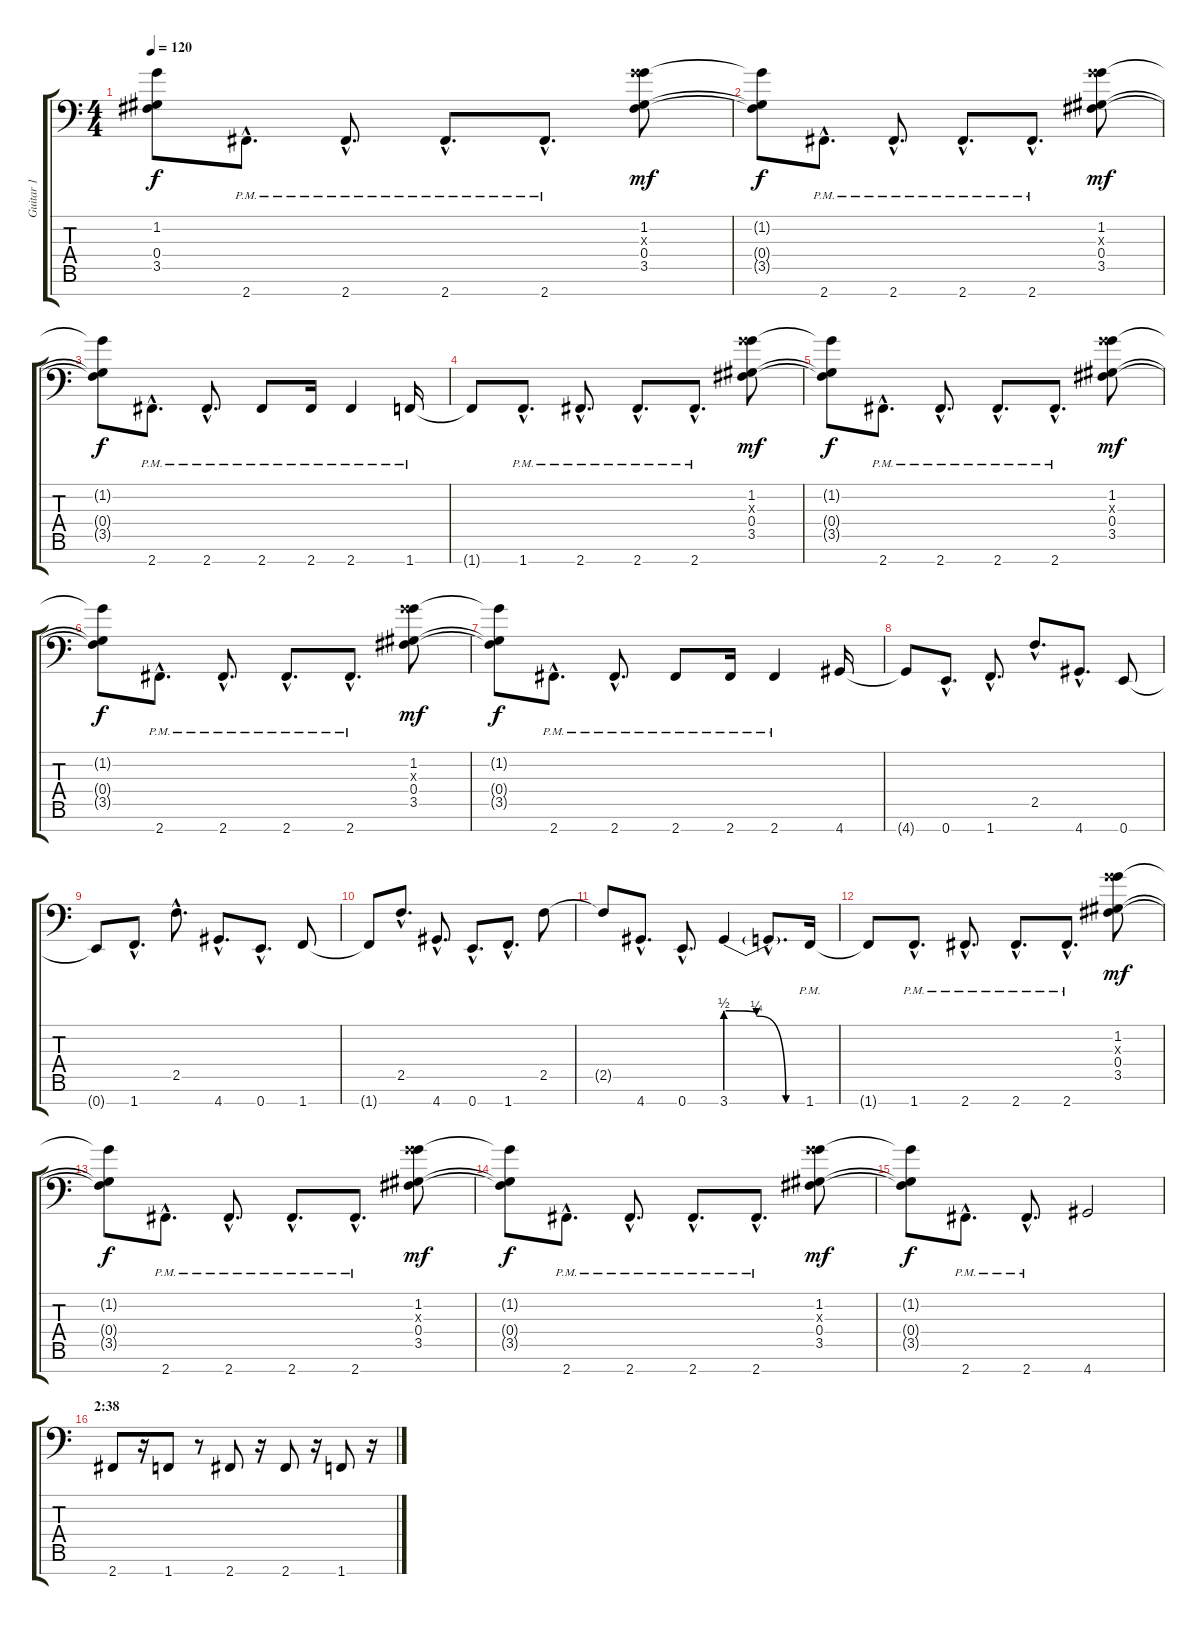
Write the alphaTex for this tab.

\track ("Guitar 1" "Guitar 1") {instrument distortionguitar}
\staff {score tabs}
\tuning (Bb3 Gb3 Db3 Ab2 Eb2 Bb1 E1) {hide}
\ts (4 4)
\tempo 120
\clef f4
\ks c
(1.2{t} 0.4{t} 3.5{t}).8{dy f} 2.7{hac pm}.8{d} 2.7{hac pm}.8{d} 2.7{hac pm}.8{d} 2.7{hac pm}.8{d} (1.2 6.3{x} 0.4 3.5).8{dy mf} |
(1.2{t} 0.4{t} 3.5{t}).8{dy f} 2.7{hac pm}.8{d} 2.7{hac pm}.8{d} 2.7{hac pm}.8{d} 2.7{hac pm}.8{d} (1.2 6.3{x} 0.4 3.5).8{dy mf} |
(1.2{t} 0.4{t} 3.5{t}).8{dy f} 2.7{hac pm}.8{d} 2.7{hac pm}.8{d} 2.7{pm}.8 2.7{pm}.16 2.7{pm}.4 1.7{pm}.16 |
1.7{t}.8 1.7{hac pm}.8{d} 2.7{hac pm}.8{d} 2.7{hac pm}.8{d} 2.7{hac pm}.8{d} (1.2 6.3{x} 0.4 3.5).8{dy mf} |
(1.2{t} 0.4{t} 3.5{t}).8{dy f} 2.7{hac pm}.8{d} 2.7{hac pm}.8{d} 2.7{hac pm}.8{d} 2.7{hac pm}.8{d} (1.2 6.3{x} 0.4 3.5).8{dy mf} |
(1.2{t} 0.4{t} 3.5{t}).8{dy f} 2.7{hac pm}.8{d} 2.7{hac pm}.8{d} 2.7{hac pm}.8{d} 2.7{hac pm}.8{d} (1.2 6.3{x} 0.4 3.5).8{dy mf} |
(1.2{t} 0.4{t} 3.5{t}).8{dy f} 2.7{hac pm}.8{d} 2.7{hac pm}.8{d} 2.7{pm}.8 2.7{pm}.16 2.7{pm}.4 4.7.16 |
4.7{t}.8 0.7{hac}.8{d} 1.7{hac}.8{d} 2.5{hac}.8{d} 4.7{hac}.8{d} 0.7.8 |
0.7{t}.8 1.7{hac}.8{d} 2.5{hac}.8{d} 4.7{hac}.8{d} 0.7{hac}.8{d} 1.7.8 |
1.7{t}.8 2.5{hac}.8{d} 4.7{hac}.8{d} 0.7{hac}.8{d} 1.7{hac}.8{d} 2.5.8 |
2.5{t}.8 4.7{hac}.8{d} 0.7{hac}.8{d} 3.7{be (custom 0 2 23 1 45 0 60 0)}.4 3.7{hac t}.8{d} 1.7{pm}.16 |
1.7{t}.8 1.7{hac pm}.8{d} 2.7{hac pm}.8{d} 2.7{hac pm}.8{d} 2.7{hac pm}.8{d} (1.2 6.3{x} 0.4 3.5).8{dy mf} |
(1.2{t} 0.4{t} 3.5{t}).8{dy f} 2.7{hac pm}.8{d} 2.7{hac pm}.8{d} 2.7{hac pm}.8{d} 2.7{hac pm}.8{d} (1.2 6.3{x} 0.4 3.5).8{dy mf} |
(1.2{t} 0.4{t} 3.5{t}).8{dy f} 2.7{hac pm}.8{d} 2.7{hac pm}.8{d} 2.7{hac pm}.8{d} 2.7{hac pm}.8{d} (1.2 6.3{x} 0.4 3.5).8{dy mf} |
(1.2{t} 0.4{t} 3.5{t}).8{dy f} 2.7{hac pm}.8{d} 2.7{hac pm}.8{d} 4.7.2 |
\section ("" "2:38")
2.7.8 r.16 1.7.8 r.8 2.7.8 r.16 2.7.8 r.16 1.7.8 r.16
